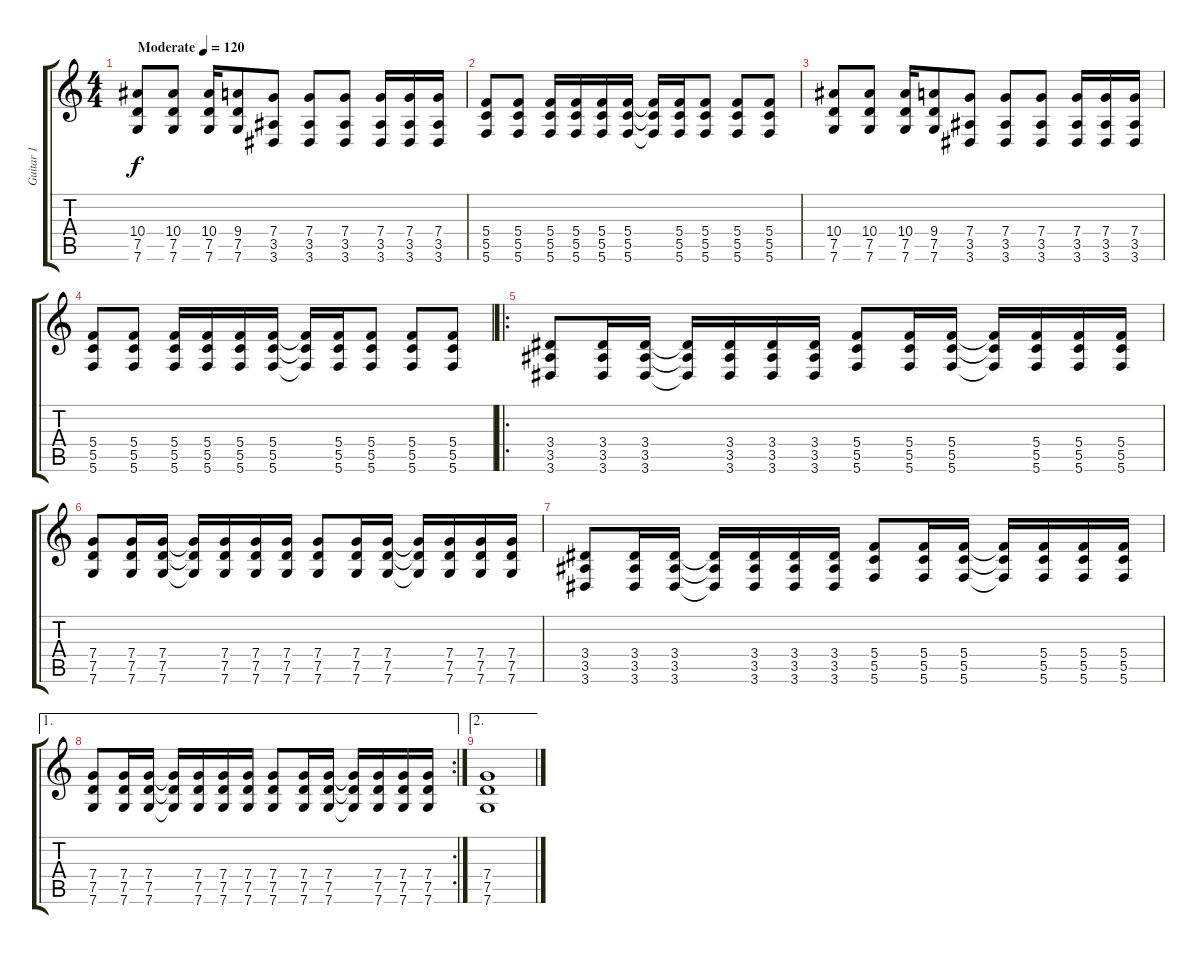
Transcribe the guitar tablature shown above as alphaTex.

\track ("Guitar 1" "Guitar 1") {instrument distortionguitar}
\staff {score tabs}
\tuning (D4 A3 F3 C3 G2 C2) {hide}
\ts (4 4)
\tempo (120 "Moderate")
\clef g2
\ks c
(10.4 7.5 7.6).8{dy f instrument distortionguitar} (10.4 7.5 7.6).8 (10.4 7.5 7.6).16 (9.4 7.5 7.6).8 (7.4 3.5 3.6).8 (7.4 3.5 3.6).8 (7.4 3.5 3.6).8 (7.4 3.5 3.6).16 (7.4 3.5 3.6).16 (7.4 3.5 3.6).16 |
(5.4 5.5 5.6).8 (5.4 5.5 5.6).8 (5.4 5.5 5.6).16 (5.4 5.5 5.6).16 (5.4 5.5 5.6).16 (5.4 5.5 5.6).16 (5.4{t} 5.5{t} 5.6{t}).16 (5.4 5.5 5.6).16 (5.4 5.5 5.6).8 (5.4 5.5 5.6).8 (5.4 5.5 5.6).8 |
(10.4 7.5 7.6).8 (10.4 7.5 7.6).8 (10.4 7.5 7.6).16 (9.4 7.5 7.6).8 (7.4 3.5 3.6).8 (7.4 3.5 3.6).8 (7.4 3.5 3.6).8 (7.4 3.5 3.6).16 (7.4 3.5 3.6).16 (7.4 3.5 3.6).16 |
(5.4 5.5 5.6).8 (5.4 5.5 5.6).8 (5.4 5.5 5.6).16 (5.4 5.5 5.6).16 (5.4 5.5 5.6).16 (5.4 5.5 5.6).16 (5.4{t} 5.5{t} 5.6{t}).16 (5.4 5.5 5.6).16 (5.4 5.5 5.6).8 (5.4 5.5 5.6).8 (5.4 5.5 5.6).8 |
\ro
(3.4 3.5 3.6).8 (3.4 3.5 3.6).16 (3.4 3.5 3.6).16 (3.4{t} 3.5{t} 3.6{t}).16 (3.4 3.5 3.6).16 (3.4 3.5 3.6).16 (3.4 3.5 3.6).16 (5.4 5.5 5.6).8 (5.4 5.5 5.6).16 (5.4 5.5 5.6).16 (5.4{t} 5.5{t} 5.6{t}).16 (5.4 5.5 5.6).16 (5.4 5.5 5.6).16 (5.4 5.5 5.6).16 |
(7.4 7.5 7.6).8 (7.4 7.5 7.6).16 (7.4 7.5 7.6).16 (7.4{t} 7.5{t} 7.6{t}).16 (7.4 7.5 7.6).16 (7.4 7.5 7.6).16 (7.4 7.5 7.6).16 (7.4 7.5 7.6).8 (7.4 7.5 7.6).16 (7.4 7.5 7.6).16 (7.4{t} 7.5{t} 7.6{t}).16 (7.4 7.5 7.6).16 (7.4 7.5 7.6).16 (7.4 7.5 7.6).16 |
(3.4 3.5 3.6).8 (3.4 3.5 3.6).16 (3.4 3.5 3.6).16 (3.4{t} 3.5{t} 3.6{t}).16 (3.4 3.5 3.6).16 (3.4 3.5 3.6).16 (3.4 3.5 3.6).16 (5.4 5.5 5.6).8 (5.4 5.5 5.6).16 (5.4 5.5 5.6).16 (5.4{t} 5.5{t} 5.6{t}).16 (5.4 5.5 5.6).16 (5.4 5.5 5.6).16 (5.4 5.5 5.6).16 |
\ae 1
\rc 2
(7.4 7.5 7.6).8 (7.4 7.5 7.6).16 (7.4 7.5 7.6).16 (7.4{t} 7.5{t} 7.6{t}).16 (7.4 7.5 7.6).16 (7.4 7.5 7.6).16 (7.4 7.5 7.6).16 (7.4 7.5 7.6).8 (7.4 7.5 7.6).16 (7.4 7.5 7.6).16 (7.4{t} 7.5{t} 7.6{t}).16 (7.4 7.5 7.6).16 (7.4 7.5 7.6).16 (7.4 7.5 7.6).16 |
\ae 2
(7.4 7.5 7.6).1
